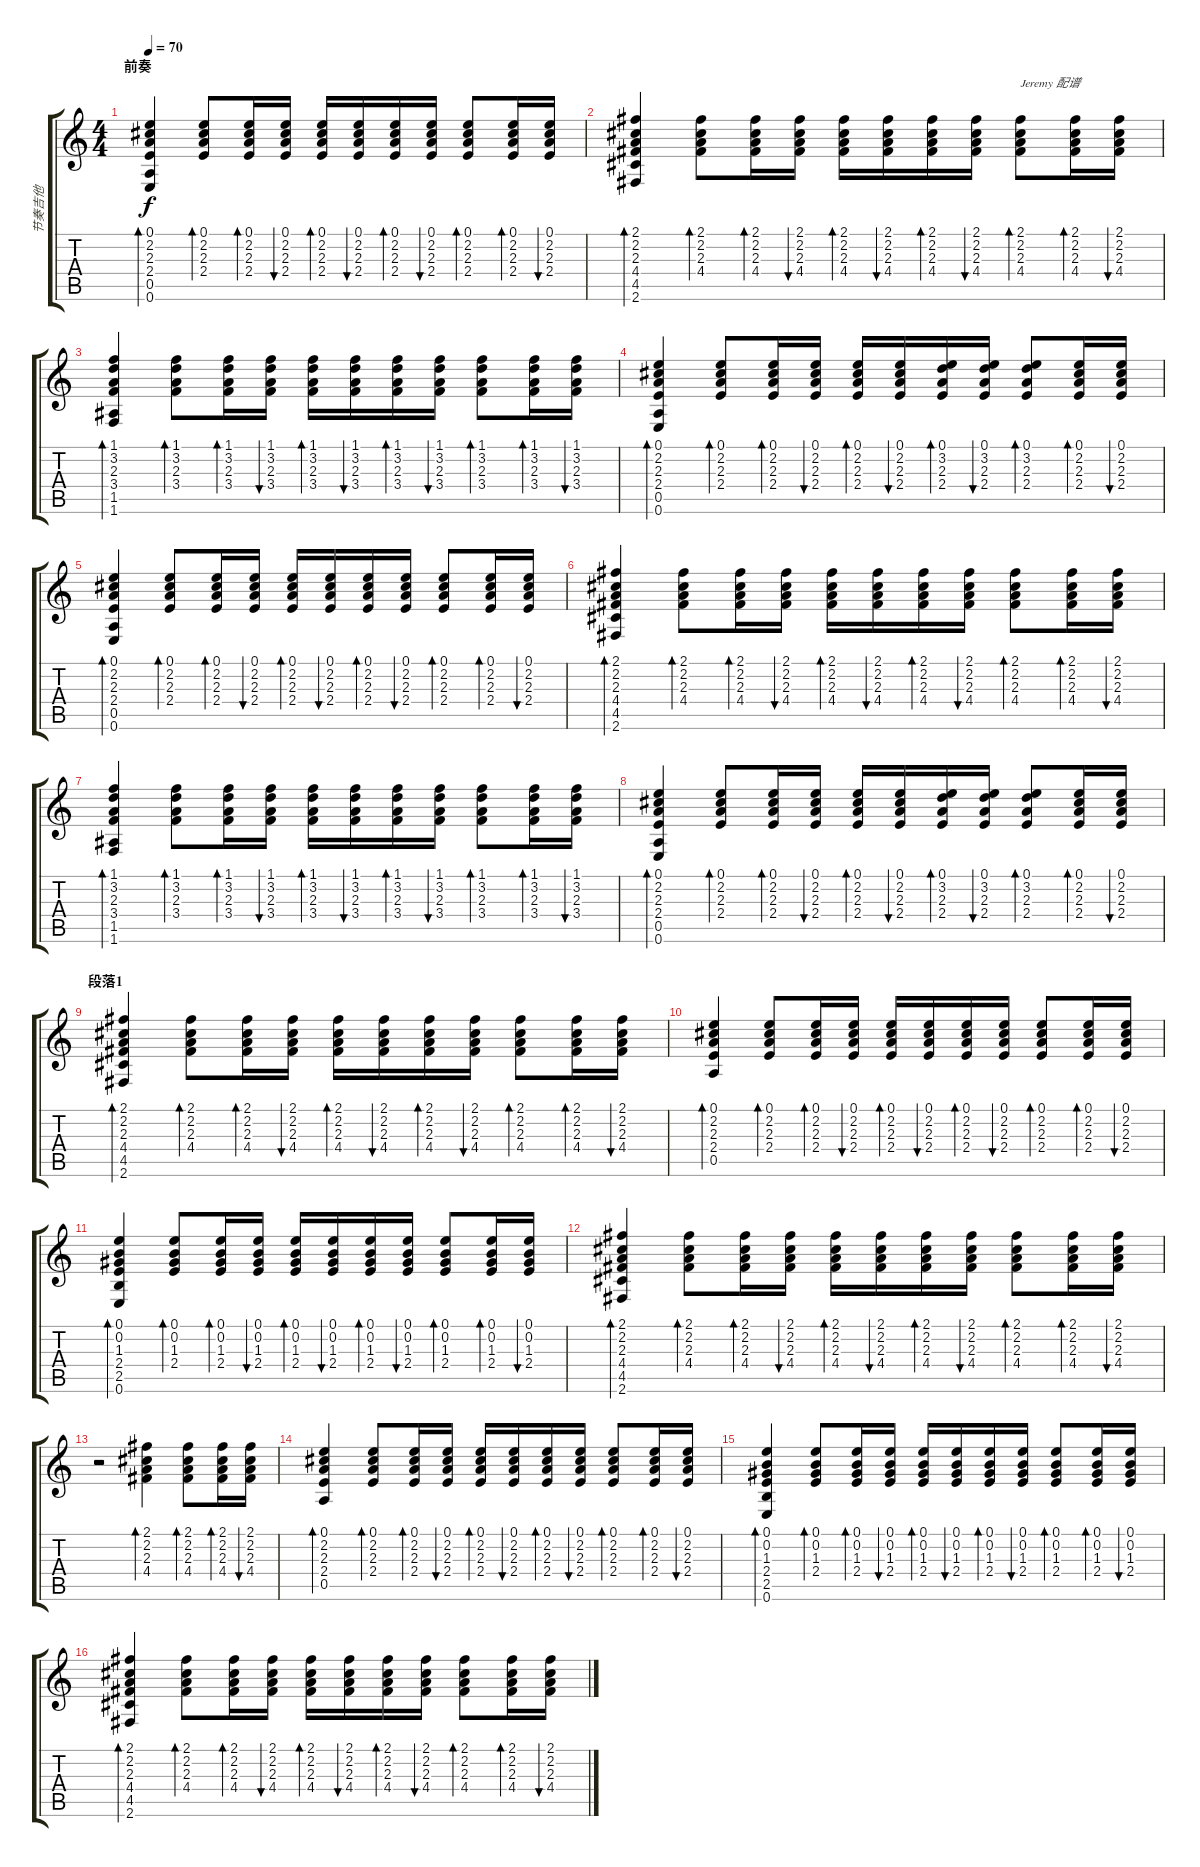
\track ("节奏吉他" "节奏吉他") {instrument acousticguitarsteel}
\staff {score tabs}
\tuning (E4 B3 G3 D3 A2 E2) {hide}
\ts (4 4)
\section ("" "前奏")
\tempo 70
\clef g2
\ks c
(0.1 2.2 2.3 2.4 0.5 0.6).4{bd 120 dy f instrument acousticguitarsteel} (0.1 2.2 2.3 2.4).8{bd 60} (0.1 2.2 2.3 2.4).16{bd 60} (0.1 2.2 2.3 2.4).16{bu 60} (0.1 2.2 2.3 2.4).16{bd 60} (0.1 2.2 2.3 2.4).16{bu 60} (0.1 2.2 2.3 2.4).16{bd 60} (0.1 2.2 2.3 2.4).16{bu 60} (0.1 2.2 2.3 2.4).8{bd 60} (0.1 2.2 2.3 2.4).16{bd 60} (0.1 2.2 2.3 2.4).16{bu 60} |
(2.1 2.2 2.3 4.4 4.5 2.6).4{bd 30} (2.1 2.2 2.3 4.4).8{bd 60} (2.1 2.2 2.3 4.4).16{bd 60} (2.1 2.2 2.3 4.4).16{bu 60} (2.1 2.2 2.3 4.4).16{bd 60} (2.1 2.2 2.3 4.4).16{bu 60} (2.1 2.2 2.3 4.4).16{bd 60} (2.1 2.2 2.3 4.4).16{bu 60} (2.1 2.2 2.3 4.4).8{bd 60 txt "Jeremy 配谱"} (2.1 2.2 2.3 4.4).16{bd 60} (2.1 2.2 2.3 4.4).16{bu 60} |
(1.1 3.2 2.3 3.4 1.5 1.6).4{bd 30} (1.1 3.2 2.3 3.4).8{bd 60} (1.1 3.2 2.3 3.4).16{bd 60} (1.1 3.2 2.3 3.4).16{bu 60} (1.1 3.2 2.3 3.4).16{bd 60} (1.1 3.2 2.3 3.4).16{bu 60} (1.1 3.2 2.3 3.4).16{bd 60} (1.1 3.2 2.3 3.4).16{bu 60} (1.1 3.2 2.3 3.4).8{bd 60} (1.1 3.2 2.3 3.4).16{bd 60} (1.1 3.2 2.3 3.4).16{bu 60} |
(0.1 2.2 2.3 2.4 0.5 0.6).4{bd 30} (0.1 2.2 2.3 2.4).8{bd 60} (0.1 2.2 2.3 2.4).16{bd 60} (0.1 2.2 2.3 2.4).16{bu 60} (0.1 2.2 2.3 2.4).16{bd 60} (0.1 2.2 2.3 2.4).16{bu 60} (0.1 3.2 2.3 2.4).16{bd 60} (0.1 3.2 2.3 2.4).16{bu 60} (0.1 3.2 2.3 2.4).8{bd 60} (0.1 2.2 2.3 2.4).16{bd 60} (0.1 2.2 2.3 2.4).16{bu 60} |
(0.1 2.2 2.3 2.4 0.5 0.6).4{bd 30} (0.1 2.2 2.3 2.4).8{bd 60} (0.1 2.2 2.3 2.4).16{bd 60} (0.1 2.2 2.3 2.4).16{bu 60} (0.1 2.2 2.3 2.4).16{bd 60} (0.1 2.2 2.3 2.4).16{bu 60} (0.1 2.2 2.3 2.4).16{bd 60} (0.1 2.2 2.3 2.4).16{bu 60} (0.1 2.2 2.3 2.4).8{bd 60} (0.1 2.2 2.3 2.4).16{bd 60} (0.1 2.2 2.3 2.4).16{bu 60} |
(2.1 2.2 2.3 4.4 4.5 2.6).4{bd 30} (2.1 2.2 2.3 4.4).8{bd 60} (2.1 2.2 2.3 4.4).16{bd 60} (2.1 2.2 2.3 4.4).16{bu 60} (2.1 2.2 2.3 4.4).16{bd 60} (2.1 2.2 2.3 4.4).16{bu 60} (2.1 2.2 2.3 4.4).16{bd 60} (2.1 2.2 2.3 4.4).16{bu 60} (2.1 2.2 2.3 4.4).8{bd 60} (2.1 2.2 2.3 4.4).16{bd 60} (2.1 2.2 2.3 4.4).16{bu 60} |
(1.1 3.2 2.3 3.4 1.5 1.6).4{bd 30} (1.1 3.2 2.3 3.4).8{bd 60} (1.1 3.2 2.3 3.4).16{bd 60} (1.1 3.2 2.3 3.4).16{bu 60} (1.1 3.2 2.3 3.4).16{bd 60} (1.1 3.2 2.3 3.4).16{bu 60} (1.1 3.2 2.3 3.4).16{bd 60} (1.1 3.2 2.3 3.4).16{bu 60} (1.1 3.2 2.3 3.4).8{bd 60} (1.1 3.2 2.3 3.4).16{bd 60} (1.1 3.2 2.3 3.4).16{bu 60} |
(0.1 2.2 2.3 2.4 0.5 0.6).4{bd 60} (0.1 2.2 2.3 2.4).8{bd 60} (0.1 2.2 2.3 2.4).16{bd 60} (0.1 2.2 2.3 2.4).16{bu 60} (0.1 2.2 2.3 2.4).16{bd 60} (0.1 2.2 2.3 2.4).16{bu 60} (0.1 3.2 2.3 2.4).16{bd 60} (0.1 3.2 2.3 2.4).16{bu 60} (0.1 3.2 2.3 2.4).8{bd 60} (0.1 2.2 2.3 2.4).16{bd 60} (0.1 2.2 2.3 2.4).16{bu 60} |
\section ("" "段落1")
(2.1 2.2 2.3 4.4 4.5 2.6).4{bd 30} (2.1 2.2 2.3 4.4).8{bd 60} (2.1 2.2 2.3 4.4).16{bd 60} (2.1 2.2 2.3 4.4).16{bu 60} (2.1 2.2 2.3 4.4).16{bd 60} (2.1 2.2 2.3 4.4).16{bu 60} (2.1 2.2 2.3 4.4).16{bd 60} (2.1 2.2 2.3 4.4).16{bu 60} (2.1 2.2 2.3 4.4).8{bd 60} (2.1 2.2 2.3 4.4).16{bd 60} (2.1 2.2 2.3 4.4).16{bu 60} |
(0.1 2.2 2.3 2.4 0.5).4{bd 30} (0.1 2.2 2.3 2.4).8{bd 60} (0.1 2.2 2.3 2.4).16{bd 60} (0.1 2.2 2.3 2.4).16{bu 60} (0.1 2.2 2.3 2.4).16{bd 60} (0.1 2.2 2.3 2.4).16{bu 60} (0.1 2.2 2.3 2.4).16{bd 60} (0.1 2.2 2.3 2.4).16{bu 60} (0.1 2.2 2.3 2.4).8{bd 60} (0.1 2.2 2.3 2.4).16{bd 60} (0.1 2.2 2.3 2.4).16{bu 60} |
(0.1 0.2 1.3 2.4 2.5 0.6).4{bd 30} (0.1 0.2 1.3 2.4).8{bd 60} (0.1 0.2 1.3 2.4).16{bd 60} (0.1 0.2 1.3 2.4).16{bu 60} (0.1 0.2 1.3 2.4).16{bd 60} (0.1 0.2 1.3 2.4).16{bu 60} (0.1 0.2 1.3 2.4).16{bd 60} (0.1 0.2 1.3 2.4).16{bu 60} (0.1 0.2 1.3 2.4).8{bd 60} (0.1 0.2 1.3 2.4).16{bd 60} (0.1 0.2 1.3 2.4).16{bu 60} |
(2.1 2.2 2.3 4.4 4.5 2.6).4{bd 30} (2.1 2.2 2.3 4.4).8{bd 60} (2.1 2.2 2.3 4.4).16{bd 60} (2.1 2.2 2.3 4.4).16{bu 60} (2.1 2.2 2.3 4.4).16{bd 60} (2.1 2.2 2.3 4.4).16{bu 60} (2.1 2.2 2.3 4.4).16{bd 60} (2.1 2.2 2.3 4.4).16{bu 60} (2.1 2.2 2.3 4.4).8{bd 60} (2.1 2.2 2.3 4.4).16{bd 60} (2.1 2.2 2.3 4.4).16{bu 60} |
r.2 (2.1 2.2 2.3 4.4).4{bd 60} (2.1 2.2 2.3 4.4).8{bd 60} (2.1 2.2 2.3 4.4).16{bd 60} (2.1 2.2 2.3 4.4).16{bu 60} |
(0.1 2.2 2.3 2.4 0.5).4{bd 30} (0.1 2.2 2.3 2.4).8{bd 60} (0.1 2.2 2.3 2.4).16{bd 60} (0.1 2.2 2.3 2.4).16{bu 60} (0.1 2.2 2.3 2.4).16{bd 60} (0.1 2.2 2.3 2.4).16{bu 60} (0.1 2.2 2.3 2.4).16{bd 60} (0.1 2.2 2.3 2.4).16{bu 60} (0.1 2.2 2.3 2.4).8{bd 60} (0.1 2.2 2.3 2.4).16{bd 60} (0.1 2.2 2.3 2.4).16{bu 60} |
(0.1 0.2 1.3 2.4 2.5 0.6).4{bd 30} (0.1 0.2 1.3 2.4).8{bd 60} (0.1 0.2 1.3 2.4).16{bd 60} (0.1 0.2 1.3 2.4).16{bu 60} (0.1 0.2 1.3 2.4).16{bd 60} (0.1 0.2 1.3 2.4).16{bu 60} (0.1 0.2 1.3 2.4).16{bd 60} (0.1 0.2 1.3 2.4).16{bu 60} (0.1 0.2 1.3 2.4).8{bd 60} (0.1 0.2 1.3 2.4).16{bd 60} (0.1 0.2 1.3 2.4).16{bu 60} |
(2.1 2.2 2.3 4.4 4.5 2.6).4{bd 30} (2.1 2.2 2.3 4.4).8{bd 60} (2.1 2.2 2.3 4.4).16{bd 60} (2.1 2.2 2.3 4.4).16{bu 60} (2.1 2.2 2.3 4.4).16{bd 60} (2.1 2.2 2.3 4.4).16{bu 60} (2.1 2.2 2.3 4.4).16{bd 60} (2.1 2.2 2.3 4.4).16{bu 60} (2.1 2.2 2.3 4.4).8{bd 60} (2.1 2.2 2.3 4.4).16{bd 60} (2.1 2.2 2.3 4.4).16{bu 60}
